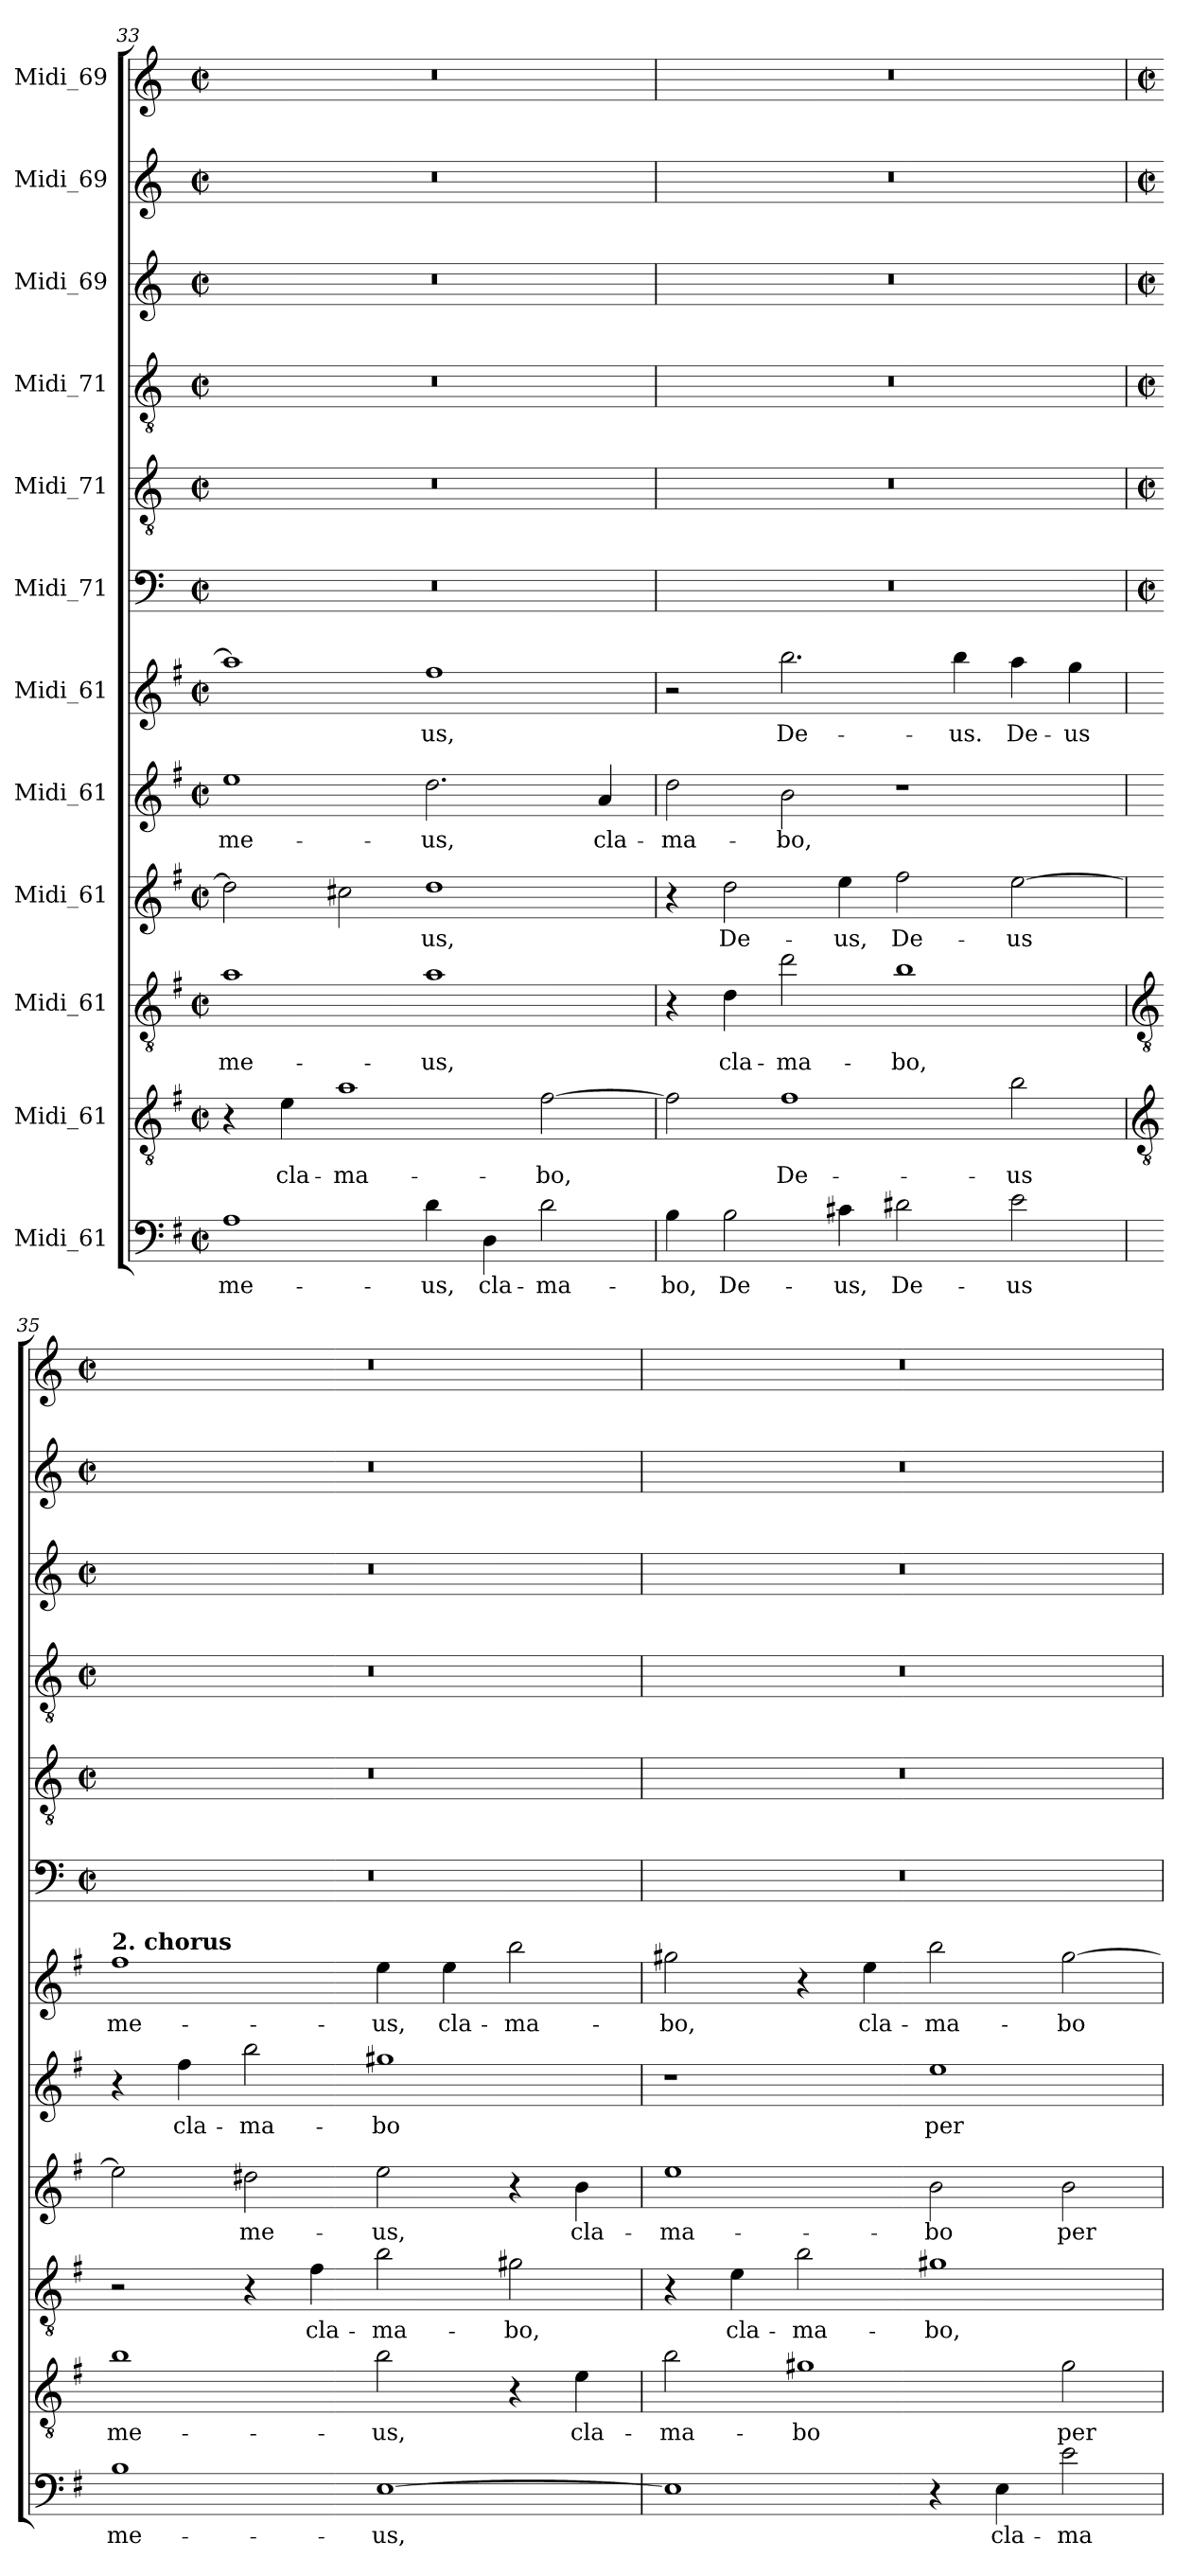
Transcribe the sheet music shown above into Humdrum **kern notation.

**kern	**text	**kern	**text	**kern	**text	**kern	**text	**kern	**text	**kern	**text	**kern	**kern	**kern	**kern	**kern	**kern
*part12	*part12	*part11	*part11	*part10	*part10	*part9	*part9	*part8	*part8	*part7	*part7	*part6	*part5	*part4	*part3	*part2	*part1
*staff12	*staff12	*staff11	*staff11	*staff10	*staff10	*staff9	*staff9	*staff8	*staff8	*staff7	*staff7	*staff6	*staff5	*staff4	*staff3	*staff2	*staff1
*I"Midi_61	*	*I"Midi_61	*	*I"Midi_61	*	*I"Midi_61	*	*I"Midi_61	*	*I"Midi_61	*	*I"Midi_71	*I"Midi_71	*I"Midi_71	*I"Midi_69	*I"Midi_69	*I"Midi_69
*clefF4	*	*clefGv2	*	*clefGv2	*	*clefG2	*	*clefG2	*	*clefG2	*	*clefF4	*clefGv2	*clefGv2	*clefG2	*clefG2	*clefG2
*ITrd4c7	*	*ITrd4c7	*	*ITrd4c7	*	*ITrd4c7	*	*ITrd4c7	*	*ITrd4c7	*	*	*	*	*	*	*
*k[]	*	*k[]	*	*k[]	*	*k[]	*	*k[]	*	*k[]	*	*k[]	*k[]	*k[]	*k[]	*k[]	*k[]
*C:	*	*C:	*	*C:	*	*C:	*	*C:	*	*C:	*	*C:	*C:	*C:	*C:	*C:	*C:
*M4/2	*	*M4/2	*	*M4/2	*	*M4/2	*	*M4/2	*	*M4/2	*	*M4/2	*M4/2	*M4/2	*M4/2	*M4/2	*M4/2
*met(c|)	*	*met(c|)	*	*met(c|)	*	*met(c|)	*	*met(c|)	*	*met(c|)	*	*met(c|)	*met(c|)	*met(c|)	*met(c|)	*met(c|)	*met(c|)
=33	=33	=33	=33	=33	=33	=33	=33	=33	=33	=33	=33	=33	=33	=33	=33	=33	=33
!	!LO:LY:b	!	!	!	!LO:LY:b	!	!	!	!LO:LY:b	!	!	!	!	!	!	!	!
1D	me-	4r	.	1d	me-	2g]	.	1a	me-	1dd]	.	0r	0r	0r	0r	0r	0r
!	!	!	!LO:LY:b	!	!	!	!	!	!	!	!	!	!	!	!	!	!
.	.	4A	cla-	.	.	.	.	.	.	.	.	.	.	.	.	.	.
!	!	!	!LO:LY:b	!	!	!	!	!	!	!	!	!	!	!	!	!	!
.	.	1d	-ma-	.	.	2f#X	.	.	.	.	.	.	.	.	.	.	.
!	!LO:LY:b	!	!	!	!LO:LY:b	!	!LO:LY:b	!	!LO:LY:b	!	!LO:LY:b	!	!	!	!	!	!
4G	-us,	.	.	1d	-us,	1g	us,	2.g	-us,	1b	-us,	.	.	.	.	.	.
!	!LO:LY:b	!	!	!	!	!	!	!	!	!	!	!	!	!	!	!	!
4GG	cla-	.	.	.	.	.	.	.	.	.	.	.	.	.	.	.	.
!	!LO:LY:b	!	!LO:LY:b	!	!	!	!	!	!	!	!	!	!	!	!	!	!
2G	-ma-	[2B	-bo,	.	.	.	.	.	.	.	.	.	.	.	.	.	.
!	!	!	!	!	!	!	!	!	!LO:LY:b	!	!	!	!	!	!	!	!
.	.	.	.	.	.	.	.	4d	cla-	.	.	.	.	.	.	.	.
=34	=34	=34	=34	=34	=34	=34	=34	=34	=34	=34	=34	=34	=34	=34	=34	=34	=34
!	!LO:LY:b	!	!	!	!	!	!	!	!LO:LY:b	!	!	!	!	!	!	!	!
4E	-bo,	2B]	.	4r	.	4r	.	2g	-ma-	2r	.	0r	0r	0r	0r	0r	0r
!	!LO:LY:b	!	!	!	!LO:LY:b	!	!LO:LY:b	!	!	!	!	!	!	!	!	!	!
2E	De-	.	.	4G	cla-	2g	De-	.	.	.	.	.	.	.	.	.	.
!	!	!	!LO:LY:b	!	!LO:LY:b	!	!	!	!LO:LY:b	!	!LO:LY:b	!	!	!	!	!	!
.	.	1B	De-	2g	-ma-	.	.	2e	-bo,	2.ee	De-	.	.	.	.	.	.
!	!LO:LY:b	!	!	!	!	!	!LO:LY:b	!	!	!	!	!	!	!	!	!	!
4F#X	-us,	.	.	.	.	4a	-us,	.	.	.	.	.	.	.	.	.	.
!	!LO:LY:b	!	!	!	!LO:LY:b	!	!LO:LY:b	!	!	!	!	!	!	!	!	!	!
2G#X	De-	.	.	1e	-bo,	2b	De-	1r	.	.	.	.	.	.	.	.	.
!	!	!	!	!	!	!	!	!	!	!	!LO:LY:b	!	!	!	!	!	!
.	.	.	.	.	.	.	.	.	.	4ee	-us.	.	.	.	.	.	.
!	!LO:LY:b	!	!LO:LY:b	!	!	!	!LO:LY:b	!	!	!	!LO:LY:b	!	!	!	!	!	!
2A	-us	2e	-us	.	.	[2a	-us	.	.	4dd	De-	.	.	.	.	.	.
!	!	!	!	!	!	!	!	!	!	!	!LO:LY:b	!	!	!	!	!	!
.	.	.	.	.	.	.	.	.	.	4cc	-us	.	.	.	.	.	.
!!LO:LB:g=z
=35	=35	=35	=35	=35	=35	=35	=35	=35	=35	=35	=35	=35	=35	=35	=35	=35	=35
*	*	*clefGv2	*	*clefGv2	*	*	*	*	*	*	*	*	*	*	*	*	*
*	*	*	*	*	*	*	*	*	*	*	*	*M4/2	*M4/2	*M4/2	*M4/2	*M4/2	*M4/2
*	*	*	*	*	*	*	*	*	*	*	*	*met(c|)	*met(c|)	*met(c|)	*met(c|)	*met(c|)	*met(c|)
!	!	!	!	!	!	!	!	!	!	!LO:TX:a:B:t=2. chorus	!	!	!	!	!	!	!
!	!LO:LY:b	!	!LO:LY:b	!	!	!	!	!	!	!	!LO:LY:b	!	!	!	!	!	!
1E	me-	1e	me-	2r	.	2a]	.	4r	.	1b	me-	0r	0r	0r	0r	0r	0r
!	!	!	!	!	!	!	!	!	!LO:LY:b	!	!	!	!	!	!	!	!
.	.	.	.	.	.	.	.	4b	cla-	.	.	.	.	.	.	.	.
!	!	!	!	!	!	!	!LO:LY:b	!	!LO:LY:b	!	!	!	!	!	!	!	!
.	.	.	.	4r	.	2g#	me-	2ee	-ma-	.	.	.	.	.	.	.	.
!	!	!	!	!	!LO:LY:b	!	!	!	!	!	!	!	!	!	!	!	!
.	.	.	.	4B	cla-	.	.	.	.	.	.	.	.	.	.	.	.
!	!LO:LY:b	!	!LO:LY:b	!	!LO:LY:b	!	!LO:LY:b	!	!LO:LY:b	!	!LO:LY:b	!	!	!	!	!	!
[1AA	-us,	2e	-us,	2e	-ma-	2a	-us,	1cc#X	-bo	4a	-us,	.	.	.	.	.	.
!	!	!	!	!	!	!	!	!	!	!	!LO:LY:b	!	!	!	!	!	!
.	.	.	.	.	.	.	.	.	.	4a	cla-	.	.	.	.	.	.
!	!	!	!	!	!LO:LY:b	!	!	!	!	!	!LO:LY:b	!	!	!	!	!	!
.	.	4r	.	2c#X	-bo,	4r	.	.	.	2ee	-ma-	.	.	.	.	.	.
!	!	!	!LO:LY:b	!	!	!	!LO:LY:b	!	!	!	!	!	!	!	!	!	!
.	.	4A	cla-	.	.	4e	cla-	.	.	.	.	.	.	.	.	.	.
=36	=36	=36	=36	=36	=36	=36	=36	=36	=36	=36	=36	=36	=36	=36	=36	=36	=36
!	!	!	!LO:LY:b	!	!	!	!LO:LY:b	!	!	!	!LO:LY:b	!	!	!	!	!	!
1AA]	.	2e	-ma-	4r	.	1a	-ma-	1r	.	2cc#X	-bo,	0r	0r	0r	0r	0r	0r
!	!	!	!	!	!LO:LY:b	!	!	!	!	!	!	!	!	!	!	!	!
.	.	.	.	4A	cla-	.	.	.	.	.	.	.	.	.	.	.	.
!	!	!	!LO:LY:b	!	!LO:LY:b	!	!	!	!	!	!	!	!	!	!	!	!
.	.	1c#X	-bo	2e	-ma-	.	.	.	.	4r	.	.	.	.	.	.	.
!	!	!	!	!	!	!	!	!	!	!	!LO:LY:b	!	!	!	!	!	!
.	.	.	.	.	.	.	.	.	.	4a	cla-	.	.	.	.	.	.
!	!	!	!	!	!LO:LY:b	!	!LO:LY:b	!	!LO:LY:b	!	!LO:LY:b	!	!	!	!	!	!
4r	.	.	.	1c#X	-bo,	2e	-bo	1a	per	2ee	-ma-	.	.	.	.	.	.
!	!LO:LY:b	!	!	!	!	!	!	!	!	!	!	!	!	!	!	!	!
4AA	cla-	.	.	.	.	.	.	.	.	.	.	.	.	.	.	.	.
!	!LO:LY:b	!	!LO:LY:b	!	!	!	!LO:LY:b	!	!	!	!LO:LY:b	!	!	!	!	!	!
2A	-ma-	2c#	per	.	.	2e	per	.	.	[2cc#	-bo	.	.	.	.	.	.
=	=	=	=	=	=	=	=	=	=	=	=	=	=	=	=	=	=
*-	*-	*-	*-	*-	*-	*-	*-	*-	*-	*-	*-	*-	*-	*-	*-	*-	*-
